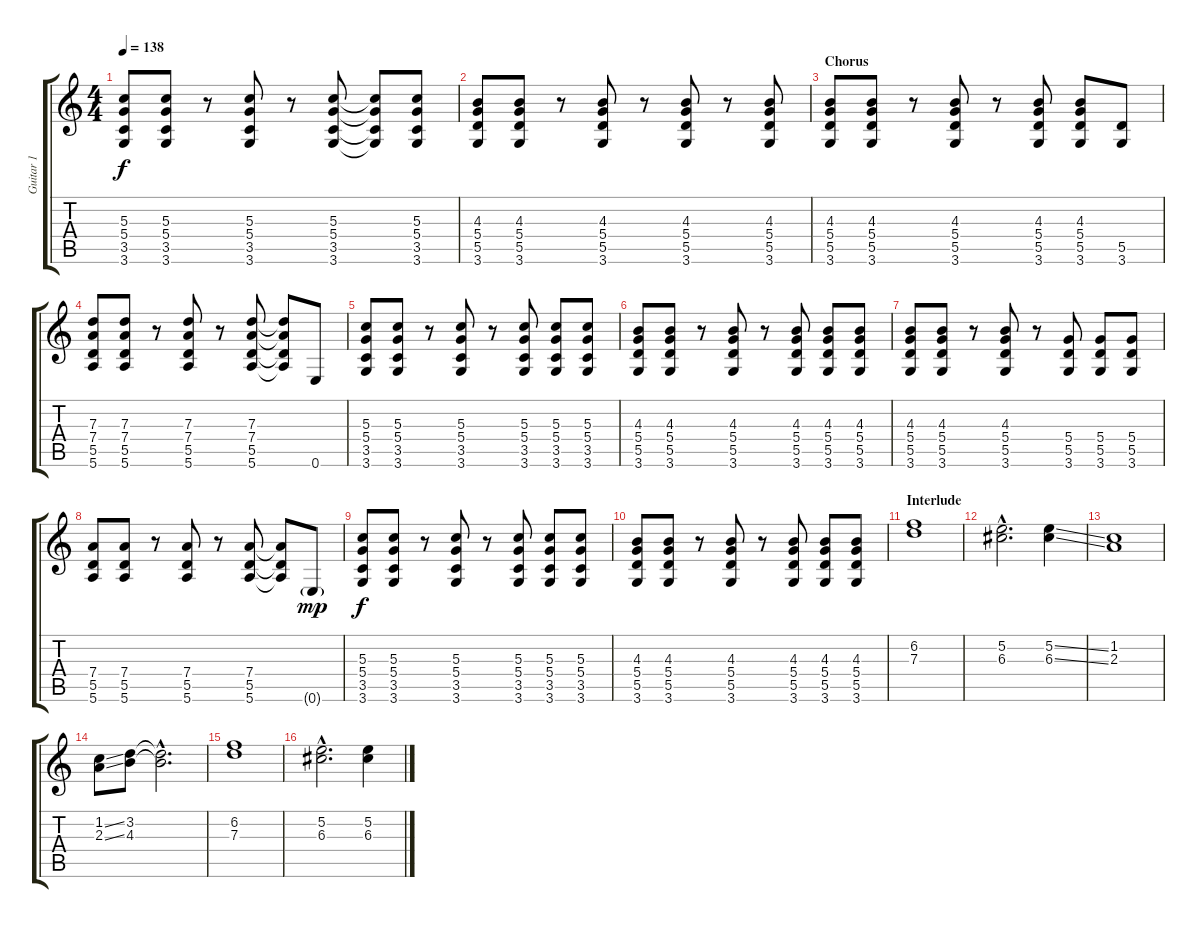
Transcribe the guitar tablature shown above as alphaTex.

\track ("Guitar 1" "Guitar 1") {instrument overdrivenguitar}
\staff {score tabs}
\tuning (E4 B3 G3 D3 A2 E2) {hide}
\ts (4 4)
\tempo 138
\clef g2
\ks c
(5.3 5.4 3.5 3.6).8{dy f} (5.3 5.4 3.5 3.6).8 r.8 (5.3 5.4 3.5 3.6).8 r.8 (5.3 5.4 3.5 3.6).8 (5.3{t} 5.4{t} 3.5{t} 3.6{t}).8 (5.3 5.4 3.5 3.6).8 |
(4.3 5.4 5.5 3.6).8 (4.3 5.4 5.5 3.6).8 r.8 (4.3 5.4 5.5 3.6).8 r.8 (4.3 5.4 5.5 3.6).8 r.8 (4.3 5.4 5.5 3.6).8 |
\section ("" "Chorus")
(4.3 5.4 5.5 3.6).8 (4.3 5.4 5.5 3.6).8 r.8 (4.3 5.4 5.5 3.6).8 r.8 (4.3 5.4 5.5 3.6).8 (4.3 5.4 5.5 3.6).8 (5.5 3.6).8 |
(7.3 7.4 5.5 5.6).8 (7.3 7.4 5.5 5.6).8 r.8 (7.3 7.4 5.5 5.6).8 r.8 (7.3 7.4 5.5 5.6).8 (7.3{t} 7.4{t} 5.5{t} 5.6{t}).8 0.6.8 |
(5.3 5.4 3.5 3.6).8 (5.3 5.4 3.5 3.6).8 r.8 (5.3 5.4 3.5 3.6).8 r.8 (5.3 5.4 3.5 3.6).8 (5.3 5.4 3.5 3.6).8 (5.3 5.4 3.5 3.6).8 |
(4.3 5.4 5.5 3.6).8 (4.3 5.4 5.5 3.6).8 r.8 (4.3 5.4 5.5 3.6).8 r.8 (4.3 5.4 5.5 3.6).8 (4.3 5.4 5.5 3.6).8 (4.3 5.4 5.5 3.6).8 |
(4.3 5.4 5.5 3.6).8 (4.3 5.4 5.5 3.6).8 r.8 (4.3 5.4 5.5 3.6).8 r.8 (5.4 5.5 3.6).8 (5.4 5.5 3.6).8 (5.4 5.5 3.6).8 |
(7.4 5.5 5.6).8 (7.4 5.5 5.6).8 r.8 (7.4 5.5 5.6).8 r.8 (7.4 5.5 5.6).8 (7.4{t} 5.5{t} 5.6{t}).8 0.6{g}.8{dy mp} |
(5.3 5.4 3.5 3.6).8{dy f} (5.3 5.4 3.5 3.6).8 r.8 (5.3 5.4 3.5 3.6).8 r.8 (5.3 5.4 3.5 3.6).8 (5.3 5.4 3.5 3.6).8 (5.3 5.4 3.5 3.6).8 |
(4.3 5.4 5.5 3.6).8 (4.3 5.4 5.5 3.6).8 r.8 (4.3 5.4 5.5 3.6).8 r.8 (4.3 5.4 5.5 3.6).8 (4.3 5.4 5.5 3.6).8 (4.3 5.4 5.5 3.6).8 |
\section ("" "Interlude")
(6.2 7.3).1 |
(5.2{hac} 6.3{hac}).2{d} (5.2{ss} 6.3{ss}).4 |
(1.2 2.3).1 |
(1.2{ss} 2.3{ss}).8 (3.2 4.3).8 (3.2{hac t} 4.3{hac t}).2{d} |
(6.2 7.3).1 |
(5.2{hac} 6.3{hac}).2{d} (5.2{ss} 6.3{ss}).4
